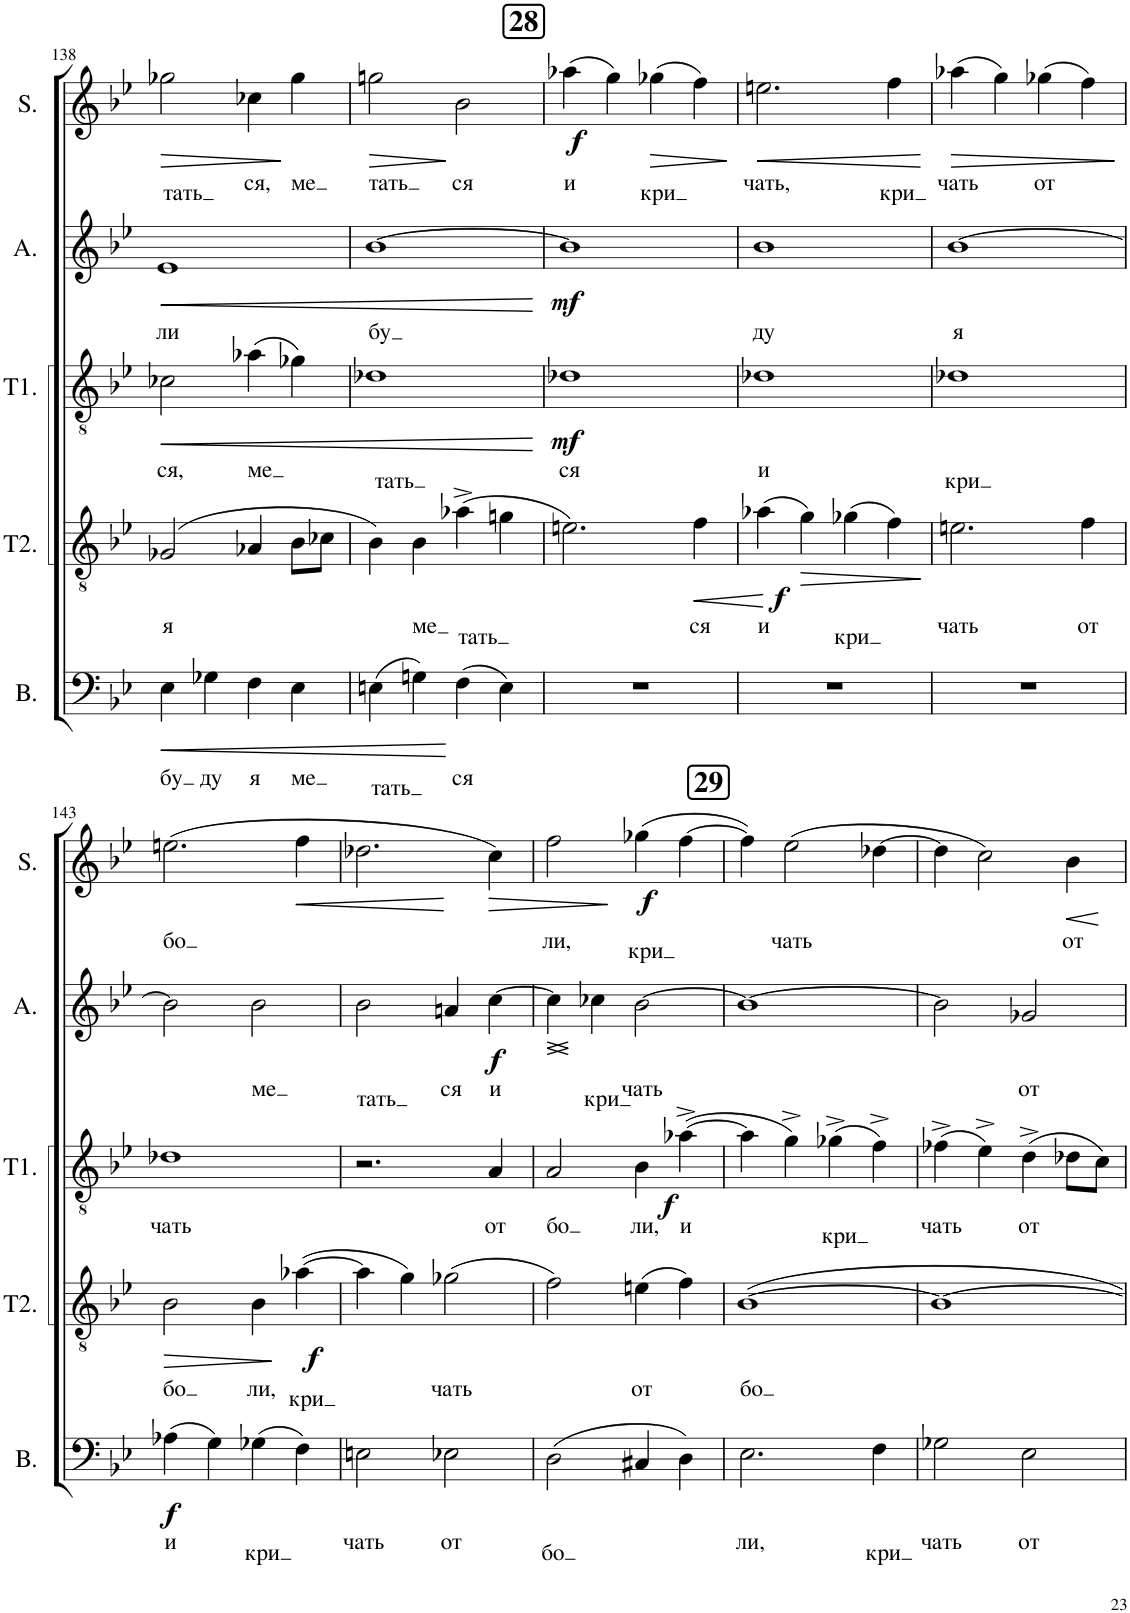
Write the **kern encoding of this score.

**kern	**text	**dynam	**kern	**text	**dynam	**kern	**text	**dynam	**kern	**text	**dynam	**kern	**text	**dynam
*part5	*part5	*part5	*part4	*part4	*part4	*part3	*part3	*part3	*part2	*part2	*part2	*part1	*part1	*part1
*staff5	*staff5	*staff5	*staff4	*staff4	*staff4	*staff3	*staff3	*staff3	*staff2	*staff2	*staff2	*staff1	*staff1	*staff1
*I"Bass	*	*	*I"Tenor 2	*	*	*I"Tenor 1	*	*	*I"Alto	*	*	*I"Soprano	*	*
*I'B.	*	*	*I'T2.	*	*	*I'T1.	*	*	*I'A.	*	*	*I'S.	*	*
!!LO:PB:g=z
*clefF4	*	*	*clefGv2	*	*	*clefGv2	*	*	*clefG2	*	*	*clefG2	*	*
*k[b-e-]	*	*	*k[b-e-]	*	*	*k[b-e-]	*	*	*k[b-e-]	*	*	*k[b-e-]	*	*
*M2/2	*	*	*M2/2	*	*	*M2/2	*	*	*M2/2	*	*	*M2/2	*	*
*met(c|)	*	*	*met(c|)	*	*	*met(c|)	*	*	*met(c|)	*	*	*met(c|)	*	*
=138	=138	=138	=138	=138	=138	=138	=138	=138	=138	=138	=138	=138	=138	=138
!	!LO:LY:b	!LO:HP:b	!	!LO:LY:b	!	!	!LO:LY:b	!LO:HP:b	!	!LO:LY:b	!LO:HP:b	!	!LO:LY:b	!LO:HP:b
4E-\	бу	<	(2G-X/	я	.	2c-X\	ся,	<	1e-	ли	<	2gg-X\	тать	>
!	!LO:LY:b	!	!	!	!	!	!	!	!	!	!	!	!	!
4G-X\	ду	.	.	.	.	.	.	.	.	.	.	.	.	.
!	!LO:LY:b	!	!	!	!	!	!LO:LY:b	!	!	!	!	!	!LO:LY:b	!
4F\	я	.	4A-X/	.	.	(4a-X\	ме	.	.	.	.	4cc-X\	ся,	.
!	!LO:LY:b	!	!	!	!	!	!	!	!	!	!	!	!LO:LY:b	!
4E-\	ме	.	8B-\L	.	.	4g-X\)	.	.	.	.	.	4gg-\	ме	]
.	.	.	8c-X\J	.	.	.	.	.	.	.	.	.	.	.
=139	=139	=139	=139	=139	=139	=139	=139	=139	=139	=139	=139	=139	=139	=139
!	!LO:LY:b	!	!	!	!	!	!LO:LY:b	!	!	!LO:LY:b	!	!	!LO:LY:b	!LO:HP:b
(4En\	тать	.	4B-\)	.	.	1d-X	тать	.	[1b-	бу	.	2ggn\	тать	>
!	!	!	!	!LO:LY:b	!	!	!	!	!	!	!	!	!	!
4Gn\)	.	.	4B-\	ме	.	.	.	.	.	.	.	.	.	.
!	!LO:LY:b	!	!	!LO:LY:b	!	!	!	!	!	!	!	!	!LO:LY:b	!
(4F\	ся	[	(4a-X^\	тать	.	.	.	.	.	.	.	2b-\	ся	]
4E\)	.	.	4gn\	.	.	.	.	.	.	.	.	.	.	.
.	.	.	.	.	.	.	.	[	.	.	[	.	.	.
!!LO:REH:place=s1:a:B:cj:fs=14:t=28
=140	=140	=140	=140	=140	=140	=140	=140	=140	=140	=140	=140	=140	=140	=140
!	!	!	!	!	!	!	!LO:LY:b	!LO:DY:b	!	!	!LO:DY:b	!	!LO:LY:b	!LO:DY:b
1r	.	.	2.en\)	.	.	1d-X	ся	mf	1b-]	.	mf	(4aa-X\	и	f
.	.	.	.	.	.	.	.	.	.	.	.	4gg\)	.	.
!	!	!	!	!	!	!	!	!	!	!	!	!	!LO:LY:b	!LO:HP:b
.	.	.	.	.	.	.	.	.	.	.	.	(4gg-X\	кри	>
!	!	!	!	!LO:LY:b	!LO:HP:b	!	!	!	!	!	!	!	!	!
.	.	.	4f\	ся	<	.	.	.	.	.	.	4ff\)	.	.
.	.	.	.	.	[	.	.	.	.	.	.	.	.	]
=141	=141	=141	=141	=141	=141	=141	=141	=141	=141	=141	=141	=141	=141	=141
!	!	!	!	!LO:LY:b	!LO:DY:b	!	!LO:LY:b	!	!	!LO:LY:b	!	!	!LO:LY:b	!LO:HP:b
1r	.	.	(4a-X\	и	f	1d-X	и	.	1b-	ду	.	2.een\	чать,	<
!	!	!	!	!	!LO:HP:b	!	!	!	!	!	!	!	!	!
.	.	.	4g\)	.	>	.	.	.	.	.	.	.	.	.
!	!	!	!	!LO:LY:b	!	!	!	!	!	!	!	!	!	!
.	.	.	(4g-X\	кри	.	.	.	.	.	.	.	.	.	.
!	!	!	!	!	!	!	!	!	!	!	!	!	!LO:LY:b	!
.	.	.	4f\)	.	.	.	.	.	.	.	.	4ff\	кри	.
.	.	.	.	.	]	.	.	.	.	.	.	.	.	[
=142	=142	=142	=142	=142	=142	=142	=142	=142	=142	=142	=142	=142	=142	=142
!	!	!	!	!LO:LY:b	!	!	!LO:LY:b	!	!	!LO:LY:b	!	!	!LO:LY:b	!LO:HP:b
1r	.	.	2.en\	чать	.	1d-X	кри	.	[1b-	я	.	(4aa-X\	чать	>
.	.	.	.	.	.	.	.	.	.	.	.	4gg\)	.	.
!	!	!	!	!	!	!	!	!	!	!	!	!	!LO:LY:b	!
.	.	.	.	.	.	.	.	.	.	.	.	(4gg-X\	от	.
!	!	!	!	!LO:LY:b	!	!	!	!	!	!	!	!	!	!
.	.	.	4f\	от	.	.	.	.	.	.	.	4ff\)	.	.
.	.	.	.	.	.	.	.	.	.	.	.	.	.	]
!!LO:LB:g=z
=143	=143	=143	=143	=143	=143	=143	=143	=143	=143	=143	=143	=143	=143	=143
!	!LO:LY:b	!LO:DY:b	!	!LO:LY:b	!LO:HP:b	!	!LO:LY:b	!	!	!	!	!	!LO:LY:b	!
(4A-X\	и	f	2B-\	бо	>	1d-X	чать	.	2b-\]	.	.	(2.een\	бо	.
4G\)	.	.	.	.	.	.	.	.	.	.	.	.	.	.
!	!LO:LY:b	!	!	!LO:LY:b	!	!	!	!	!	!LO:LY:b	!	!	!	!
(4G-X\	кри	.	4B-\	ли,	.	.	.	.	2b-\	ме	.	.	.	.
!	!	!	!	!LO:LY:b	!LO:DY:n=1:b	!	!	!	!	!	!	!	!	!LO:HP:b
4F\)	.	.	([4a-X\	кри	] f	.	.	.	.	.	.	4ff\	.	<
=144	=144	=144	=144	=144	=144	=144	=144	=144	=144	=144	=144	=144	=144	=144
!	!LO:LY:b	!	!	!	!	!	!	!	!	!LO:LY:b	!	!	!	!
2En\	чать	.	4a-\]	.	.	2.r	.	.	2b-\	тать	.	2.dd-X\	.	.
.	.	.	4g\)	.	.	.	.	.	.	.	.	.	.	.
!	!LO:LY:b	!	!	!LO:LY:b	!	!	!	!	!	!LO:LY:b	!	!	!	!
2E-X\	от	.	(2g-X\	чать	.	.	.	.	4an/	ся	.	.	.	.
!	!	!	!	!	!	!	!LO:LY:b	!	!	!LO:LY:b	!LO:DY:b	!	!	!LO:HP:n=1:b
.	.	.	.	.	.	4A/	от	.	[4cc\	и	f	4cc\)	.	[ >
=145	=145	=145	=145	=145	=145	=145	=145	=145	=145	=145	=145	=145	=145	=145
!	!LO:LY:b	!	!	!	!	!	!LO:LY:b	!	!	!	!LO:HP:b	!	!	!
!	!	!	!	!	!	!	!	!	!	!	!LO:HP:n=1:b	!	!LO:LY:b	!
(2D\	бо	.	2f\)	.	.	2A/	бо	.	4cc\]	.	< >	2ff\	ли,	.
!	!	!	!	!	!	!	!	!	!	!LO:LY:b	!	!	!	!
.	.	.	.	.	.	.	.	.	4cc-X\	кри	[	.	.	.
!	!	!	!	!LO:LY:b	!	!	!LO:LY:b	!	!	!LO:LY:b	!	!	!LO:LY:b	!LO:DY:n=1:b
4C#X/	.	.	(4en\	от	.	4B-\	ли,	.	[2b-\	чать	]	(4gg-X\	кри	] f
!	!	!	!	!	!	!	!LO:LY:b	!LO:DY:b	!	!	!	!	!	!
4D\)	.	.	4f\)	.	.	([4a-X^\	и	f	.	.	.	[4ff\	.	.
!!LO:REH:place=s1:a:B:cj:fs=14:t=29
=146	=146	=146	=146	=146	=146	=146	=146	=146	=146	=146	=146	=146	=146	=146
!	!LO:LY:b	!	!	!LO:LY:b	!	!	!	!	!	!	!	!	!	!
2.E-\	ли,	.	[1B-	бо	.	4a-\]	.	.	1b-_	.	.	4ff\])	.	.
!	!	!	!	!	!	!	!	!	!	!	!	!	!LO:LY:b	!
.	.	.	.	.	.	4g^\)	.	.	.	.	.	(2ee-\	чать	.
!	!	!	!	!	!	!	!LO:LY:b	!	!	!	!	!	!	!
.	.	.	.	.	.	(4g-X^\	кри	.	.	.	.	.	.	.
!	!LO:LY:b	!	!	!	!	!	!	!	!	!	!	!	!	!
4F\	кри	.	.	.	.	4f^\)	.	.	.	.	.	[4dd-X\	.	.
=147	=147	=147	=147	=147	=147	=147	=147	=147	=147	=147	=147	=147	=147	=147
!	!LO:LY:b	!	!	!	!	!	!LO:LY:b	!	!	!	!	!	!	!
2G-X\	чать	.	1B-_	.	.	(4f-X^\	чать	.	2b-\]	.	.	4dd-\]	.	.
.	.	.	.	.	.	4e-^\)	.	.	.	.	.	2cc\)	.	.
!	!LO:LY:b	!	!	!	!	!	!LO:LY:b	!	!	!LO:LY:b	!	!	!	!
2E-\	от	.	.	.	.	(4d^\	от	.	2g-X/	от	.	.	.	.
!	!	!	!	!	!	!	!	!	!	!	!	!	!LO:LY:b	!
.	.	.	.	.	.	8d-X\L	.	.	.	.	.	4b-\	от	.
.	.	.	.	.	.	8c\J)	.	.	.	.	.	.	.	.
=	=	=	=	=	=	=	=	=	=	=	=	=	=	=
*-	*-	*-	*-	*-	*-	*-	*-	*-	*-	*-	*-	*-	*-	*-
